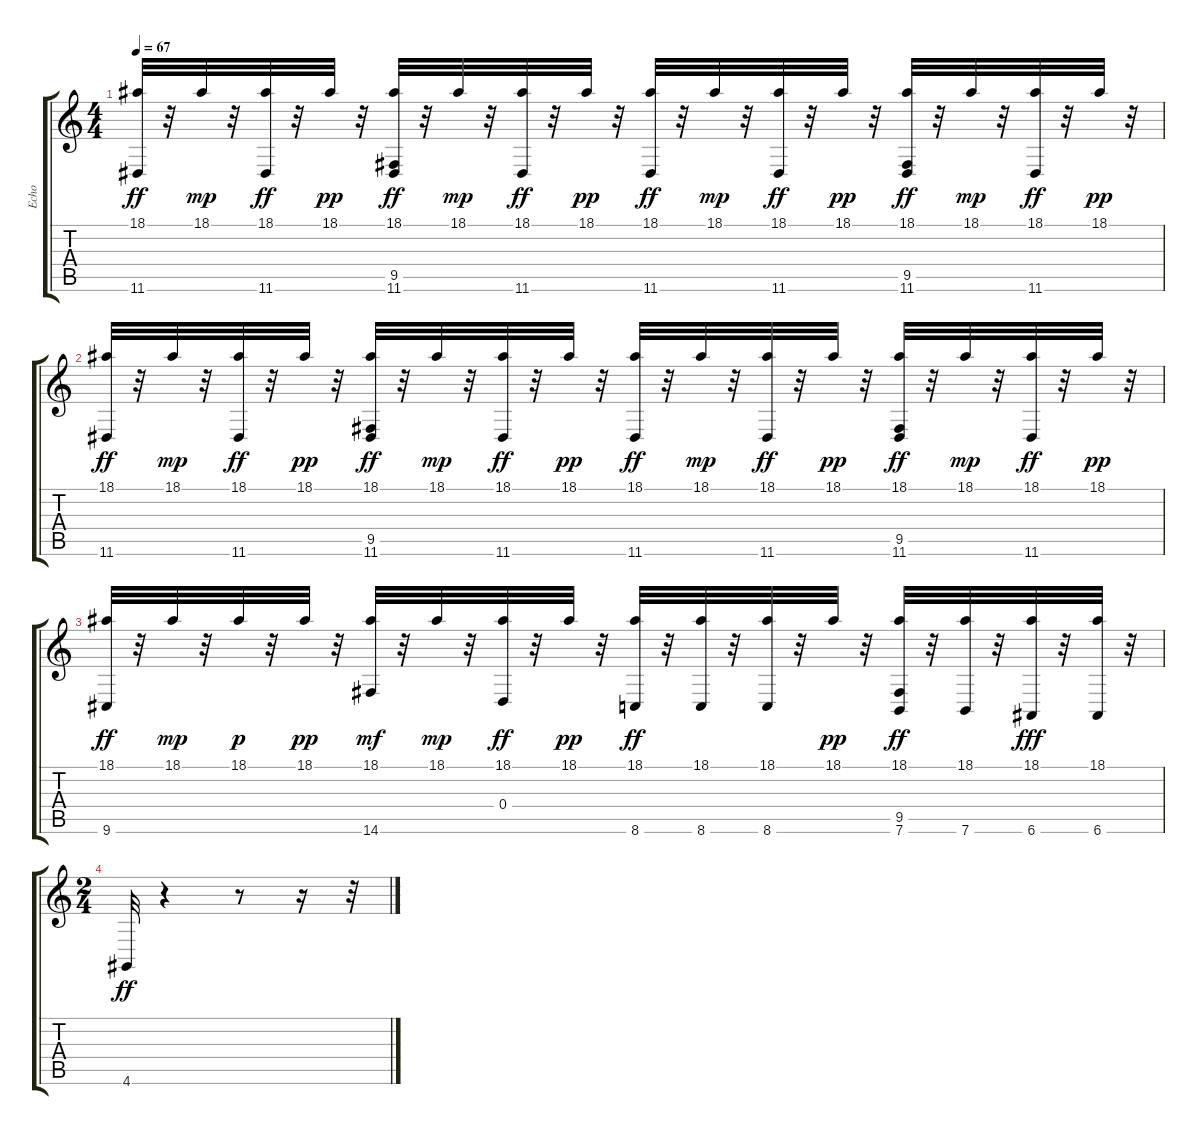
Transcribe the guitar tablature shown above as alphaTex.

\track ("Echo" "Echo") {instrument acousticgrandpiano}
\staff {score tabs}
\tuning (E4 B3 G3 D3 A2 E2) {hide}
\ts (4 4)
\tempo 67
\clef g2
\ks c
(18.1 11.6).32{dy ff} r.32 18.1.32{dy mp} r.32 (18.1 11.6).32{dy ff} r.32 18.1.32{dy pp} r.32 (18.1 9.5 11.6).32{dy ff} r.32 18.1.32{dy mp} r.32 (18.1 11.6).32{dy ff} r.32 18.1.32{dy pp} r.32 (18.1 11.6).32{dy ff} r.32 18.1.32{dy mp} r.32 (18.1 11.6).32{dy ff} r.32 18.1.32{dy pp} r.32 (18.1 9.5 11.6).32{dy ff} r.32 18.1.32{dy mp} r.32 (18.1 11.6).32{dy ff} r.32 18.1.32{dy pp} r.32 |
(18.1 11.6).32{dy ff} r.32 18.1.32{dy mp} r.32 (18.1 11.6).32{dy ff} r.32 18.1.32{dy pp} r.32 (18.1 9.5 11.6).32{dy ff} r.32 18.1.32{dy mp} r.32 (18.1 11.6).32{dy ff} r.32 18.1.32{dy pp} r.32 (18.1 11.6).32{dy ff} r.32 18.1.32{dy mp} r.32 (18.1 11.6).32{dy ff} r.32 18.1.32{dy pp} r.32 (18.1 9.5 11.6).32{dy ff} r.32 18.1.32{dy mp} r.32 (18.1 11.6).32{dy ff} r.32 18.1.32{dy pp} r.32 |
(18.1 9.6).32{dy ff} r.32 18.1.32{dy mp} r.32 18.1.32{dy p} r.32 18.1.32{dy pp} r.32 (18.1 14.6).32{dy mf} r.32 18.1.32{dy mp} r.32 (18.1 0.4).32{dy ff} r.32 18.1.32{dy pp} r.32 (18.1 8.6).32{dy ff} r.32 (18.1 8.6).32 r.32 (18.1 8.6).32 r.32 18.1.32{dy pp} r.32 (18.1 9.5 7.6).32{dy ff} r.32 (18.1 7.6).32 r.32 (18.1 6.6).32{dy fff} r.32 (18.1 6.6).32 r.32 |
\ts (2 4)
4.6.32{dy ff} r.4 r.8 r.16 r.32
